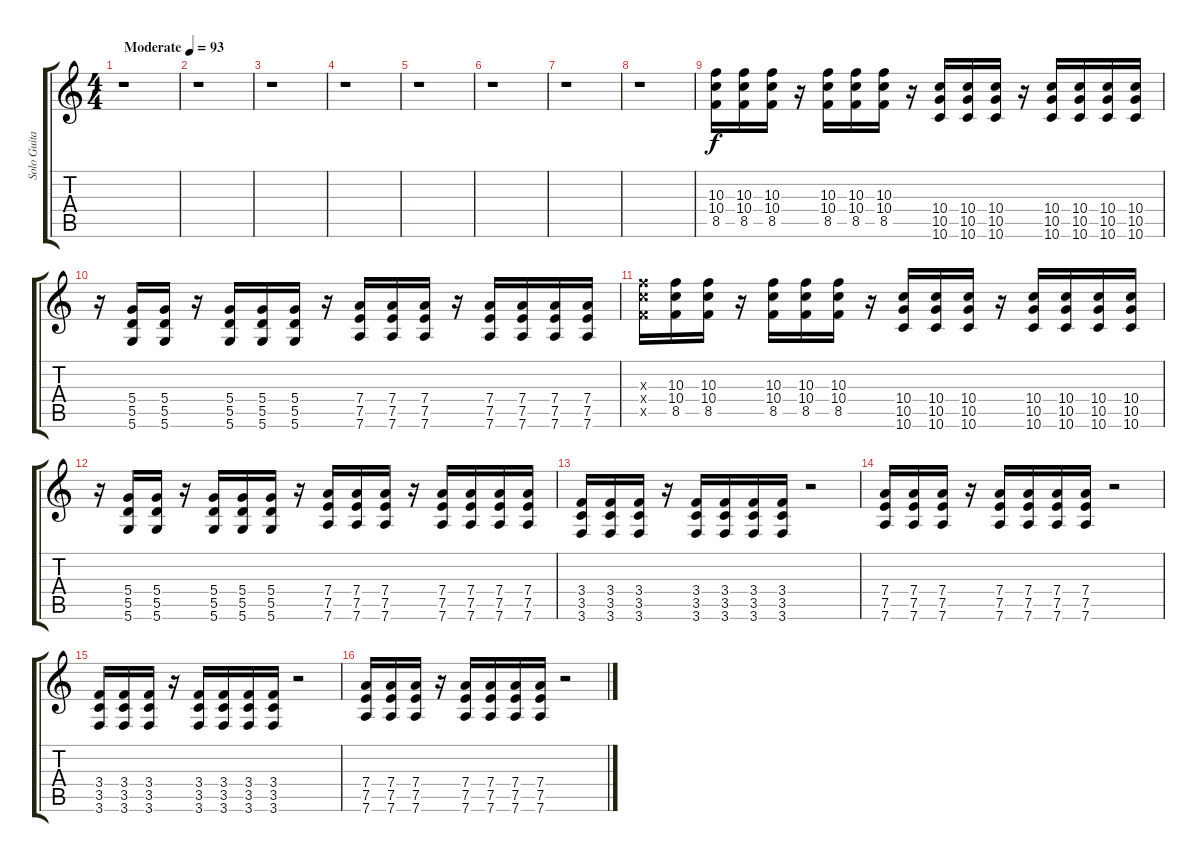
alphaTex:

\track ("Solo Guitar" "Solo Guita") {instrument distortionguitar}
\staff {score tabs}
\tuning (E4 B3 G3 D3 A2 D2) {hide}
\ts (4 4)
\tempo (93 "Moderate")
\clef g2
\ks c
r.1{dy f instrument distortionguitar} |
r.1 |
r.1 |
r.1 |
r.1 |
r.1 |
r.1 |
r.1 |
(10.3 10.4 8.5).16 (10.3 10.4 8.5).16 (10.3 10.4 8.5).16 r.16 (10.3 10.4 8.5).16 (10.3 10.4 8.5).16 (10.3 10.4 8.5).16 r.16 (10.4 10.5 10.6).16 (10.4 10.5 10.6).16 (10.4 10.5 10.6).16 r.16 (10.4 10.5 10.6).16 (10.4 10.5 10.6).16 (10.4 10.5 10.6).16 (10.4 10.5 10.6).16 |
r.16 (5.4 5.5 5.6).16 (5.4 5.5 5.6).16 r.16 (5.4 5.5 5.6).16 (5.4 5.5 5.6).16 (5.4 5.5 5.6).16 r.16 (7.4 7.5 7.6).16 (7.4 7.5 7.6).16 (7.4 7.5 7.6).16 r.16 (7.4 7.5 7.6).16 (7.4 7.5 7.6).16 (7.4 7.5 7.6).16 (7.4 7.5 7.6).16 |
(10.3{x} 10.4{x} 8.5{x}).16 (10.3 10.4 8.5).16 (10.3 10.4 8.5).16 r.16 (10.3 10.4 8.5).16 (10.3 10.4 8.5).16 (10.3 10.4 8.5).16 r.16 (10.4 10.5 10.6).16 (10.4 10.5 10.6).16 (10.4 10.5 10.6).16 r.16 (10.4 10.5 10.6).16 (10.4 10.5 10.6).16 (10.4 10.5 10.6).16 (10.4 10.5 10.6).16 |
r.16 (5.4 5.5 5.6).16 (5.4 5.5 5.6).16 r.16 (5.4 5.5 5.6).16 (5.4 5.5 5.6).16 (5.4 5.5 5.6).16 r.16 (7.4 7.5 7.6).16 (7.4 7.5 7.6).16 (7.4 7.5 7.6).16 r.16 (7.4 7.5 7.6).16 (7.4 7.5 7.6).16 (7.4 7.5 7.6).16 (7.4 7.5 7.6).16 |
(3.4 3.5 3.6).16 (3.4 3.5 3.6).16 (3.4 3.5 3.6).16 r.16 (3.4 3.5 3.6).16 (3.4 3.5 3.6).16 (3.4 3.5 3.6).16 (3.4 3.5 3.6).16 r.2 |
(7.4 7.5 7.6).16 (7.4 7.5 7.6).16 (7.4 7.5 7.6).16 r.16 (7.4 7.5 7.6).16 (7.4 7.5 7.6).16 (7.4 7.5 7.6).16 (7.4 7.5 7.6).16 r.2 |
(3.4 3.5 3.6).16 (3.4 3.5 3.6).16 (3.4 3.5 3.6).16 r.16 (3.4 3.5 3.6).16 (3.4 3.5 3.6).16 (3.4 3.5 3.6).16 (3.4 3.5 3.6).16 r.2 |
(7.4 7.5 7.6).16 (7.4 7.5 7.6).16 (7.4 7.5 7.6).16 r.16 (7.4 7.5 7.6).16 (7.4 7.5 7.6).16 (7.4 7.5 7.6).16 (7.4 7.5 7.6).16 r.2
